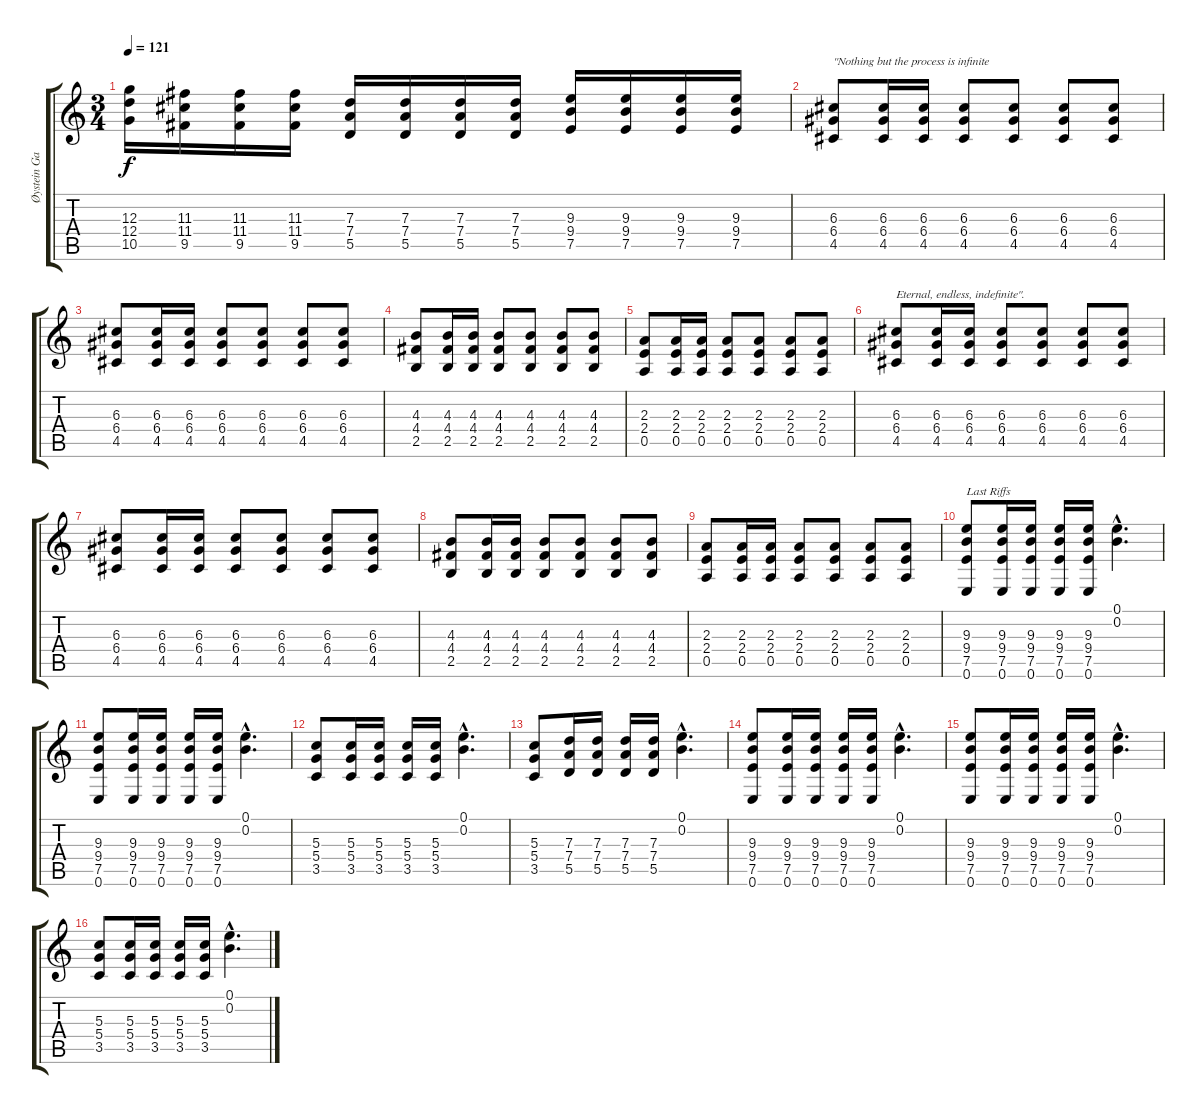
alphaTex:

\track ("Øystein Garnes Brum" "Øystein Ga") {instrument distortionguitar}
\staff {score tabs}
\tuning (E4 B3 G3 D3 A2 E2) {hide}
\ts (3 4)
\tempo 121
\clef g2
\ks c
(12.3 12.4 10.5).16{dy f} (11.3 11.4 9.5).16 (11.3 11.4 9.5).16 (11.3 11.4 9.5).16 (7.3 7.4 5.5).16 (7.3 7.4 5.5).16 (7.3 7.4 5.5).16 (7.3 7.4 5.5).16 (9.3 9.4 7.5).16 (9.3 9.4 7.5).16 (9.3 9.4 7.5).16 (9.3 9.4 7.5).16 |
(6.3 6.4 4.5).8{txt "\"Nothing but the process is infinite"} (6.3 6.4 4.5).16 (6.3 6.4 4.5).16 (6.3 6.4 4.5).8 (6.3 6.4 4.5).8 (6.3 6.4 4.5).8 (6.3 6.4 4.5).8 |
(6.3 6.4 4.5).8 (6.3 6.4 4.5).16 (6.3 6.4 4.5).16 (6.3 6.4 4.5).8 (6.3 6.4 4.5).8 (6.3 6.4 4.5).8 (6.3 6.4 4.5).8 |
(4.3 4.4 2.5).8 (4.3 4.4 2.5).16 (4.3 4.4 2.5).16 (4.3 4.4 2.5).8 (4.3 4.4 2.5).8 (4.3 4.4 2.5).8 (4.3 4.4 2.5).8 |
(2.3 2.4 0.5).8 (2.3 2.4 0.5).16 (2.3 2.4 0.5).16 (2.3 2.4 0.5).8 (2.3 2.4 0.5).8 (2.3 2.4 0.5).8 (2.3 2.4 0.5).8 |
(6.3 6.4 4.5).8{txt "Eternal, endless, indefinite\"."} (6.3 6.4 4.5).16 (6.3 6.4 4.5).16 (6.3 6.4 4.5).8 (6.3 6.4 4.5).8 (6.3 6.4 4.5).8 (6.3 6.4 4.5).8 |
(6.3 6.4 4.5).8 (6.3 6.4 4.5).16 (6.3 6.4 4.5).16 (6.3 6.4 4.5).8 (6.3 6.4 4.5).8 (6.3 6.4 4.5).8 (6.3 6.4 4.5).8 |
(4.3 4.4 2.5).8 (4.3 4.4 2.5).16 (4.3 4.4 2.5).16 (4.3 4.4 2.5).8 (4.3 4.4 2.5).8 (4.3 4.4 2.5).8 (4.3 4.4 2.5).8 |
(2.3 2.4 0.5).8 (2.3 2.4 0.5).16 (2.3 2.4 0.5).16 (2.3 2.4 0.5).8 (2.3 2.4 0.5).8 (2.3 2.4 0.5).8 (2.3 2.4 0.5).8 |
(9.3 9.4 7.5 0.6).8{txt "Last Riffs"} (9.3 9.4 7.5 0.6).16 (9.3 9.4 7.5 0.6).16 (9.3 9.4 7.5 0.6).16 (9.3 9.4 7.5 0.6).16 (0.1{hac} 0.2{hac}).4{d} |
(9.3 9.4 7.5 0.6).8 (9.3 9.4 7.5 0.6).16 (9.3 9.4 7.5 0.6).16 (9.3 9.4 7.5 0.6).16 (9.3 9.4 7.5 0.6).16 (0.1{hac} 0.2{hac}).4{d} |
(5.3 5.4 3.5).8 (5.3 5.4 3.5).16 (5.3 5.4 3.5).16 (5.3 5.4 3.5).16 (5.3 5.4 3.5).16 (0.1{hac} 0.2{hac}).4{d} |
(5.3 5.4 3.5).8 (7.3 7.4 5.5).16 (7.3 7.4 5.5).16 (7.3 7.4 5.5).16 (7.3 7.4 5.5).16 (0.1{hac} 0.2{hac}).4{d} |
(9.3 9.4 7.5 0.6).8 (9.3 9.4 7.5 0.6).16 (9.3 9.4 7.5 0.6).16 (9.3 9.4 7.5 0.6).16 (9.3 9.4 7.5 0.6).16 (0.1{hac} 0.2{hac}).4{d} |
(9.3 9.4 7.5 0.6).8 (9.3 9.4 7.5 0.6).16 (9.3 9.4 7.5 0.6).16 (9.3 9.4 7.5 0.6).16 (9.3 9.4 7.5 0.6).16 (0.1{hac} 0.2{hac}).4{d} |
(5.3 5.4 3.5).8 (5.3 5.4 3.5).16 (5.3 5.4 3.5).16 (5.3 5.4 3.5).16 (5.3 5.4 3.5).16 (0.1{hac} 0.2{hac}).4{d}
